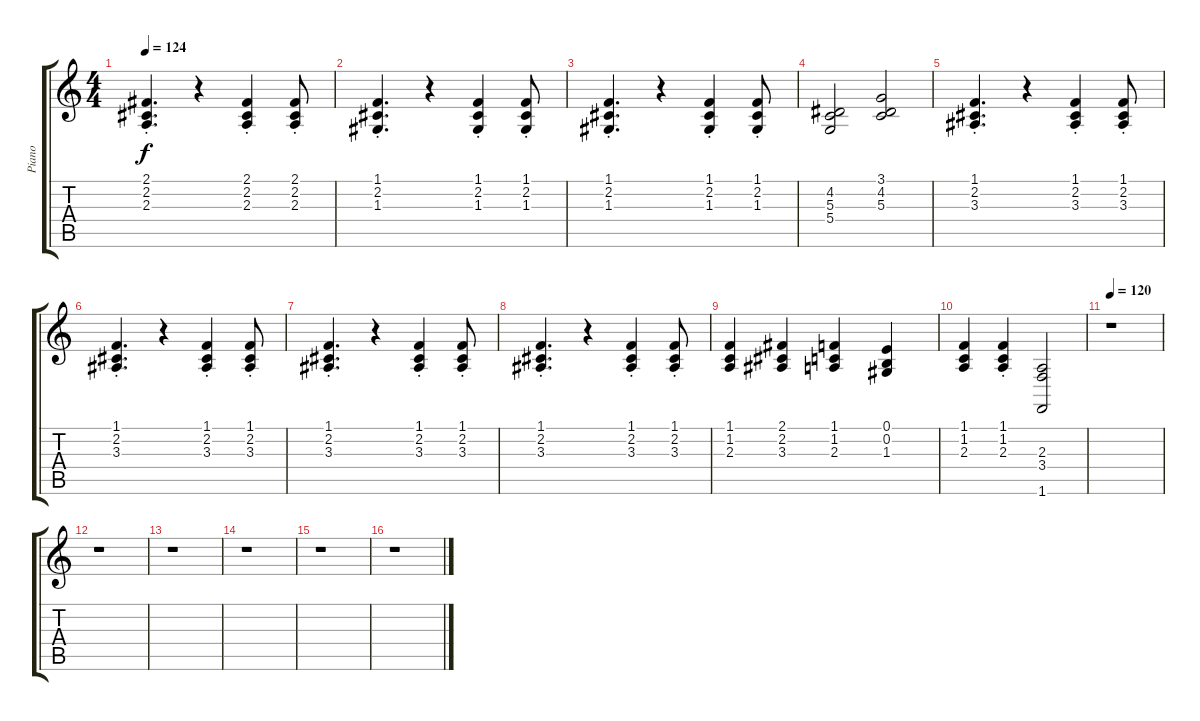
\track ("Piano" "Piano") {instrument acousticgrandpiano}
\staff {score tabs}
\tuning (E4 B3 G3 D3 A2 E2) {hide}
\ts (4 4)
\tempo 124
\clef g2
\ks c
(2.1{st} 2.2{st} 2.3{st}).4{d dy f} r.4 (2.1{st} 2.2{st} 2.3{st}).4 (2.1{st} 2.2{st} 2.3{st}).8 |
(1.1{st} 2.2{st} 1.3{st}).4{d} r.4 (1.1{st} 2.2{st} 1.3{st}).4 (1.1{st} 2.2{st} 1.3{st}).8 |
(1.1{st} 2.2{st} 1.3{st}).4{d} r.4 (1.1{st} 2.2{st} 1.3{st}).4 (1.1{st} 2.2{st} 1.3{st}).8 |
(4.2 5.3 5.4).2 (3.1 4.2 5.3).2 |
(1.1{st} 2.2{st} 3.3{st}).4{d} r.4 (1.1{st} 2.2{st} 3.3{st}).4 (1.1{st} 2.2{st} 3.3{st}).8 |
(1.1{st} 2.2{st} 3.3{st}).4{d} r.4 (1.1{st} 2.2{st} 3.3{st}).4 (1.1{st} 2.2{st} 3.3{st}).8 |
(1.1{st} 2.2{st} 3.3{st}).4{d} r.4 (1.1{st} 2.2{st} 3.3{st}).4 (1.1{st} 2.2{st} 3.3{st}).8 |
(1.1{st} 2.2{st} 3.3{st}).4{d} r.4 (1.1{st} 2.2{st} 3.3{st}).4 (1.1{st} 2.2{st} 3.3{st}).8 |
(1.1 1.2 2.3).4 (2.1 2.2 3.3).4 (1.1 1.2 2.3).4 (0.1 0.2 1.3).4 |
(1.1 1.2 2.3).4 (1.1{st} 1.2{st} 2.3{st}).4 (2.3 3.4 1.6).2 |
\tempo 120
r.1 |
r.1 |
r.1 |
r.1 |
r.1 |
r.1
